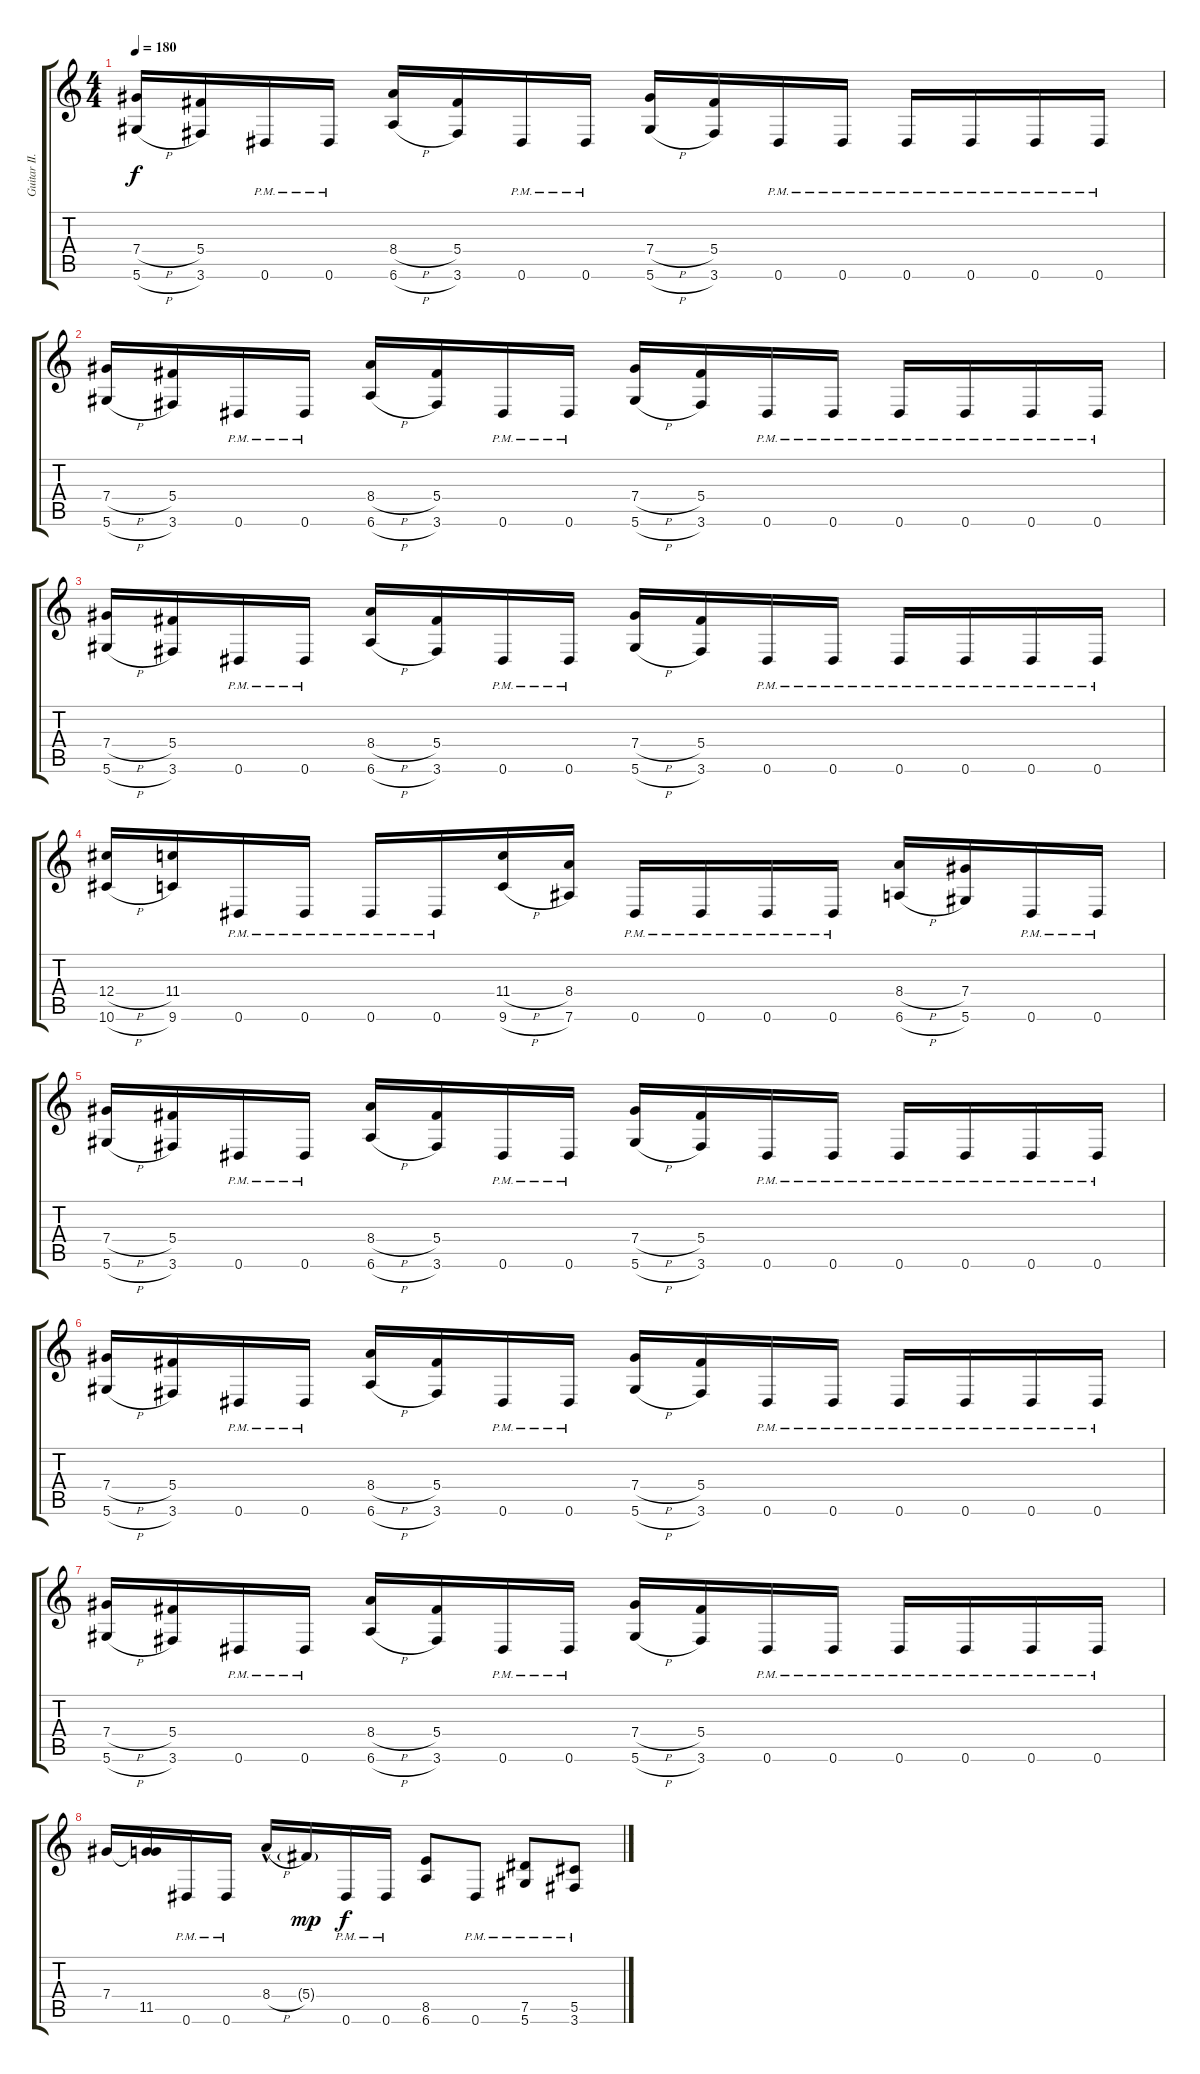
\track ("Guitar II." "Guitar II.") {instrument overdrivenguitar}
\staff {score tabs}
\tuning (Eb4 Bb3 Gb3 Db3 Ab2 Eb2) {hide}
\ts (4 4)
\tempo 180
\clef g2
\ks c
(7.4{h} 5.6{h}).16{dy f} (5.4 3.6).16 0.6{pm}.16 0.6{pm}.16 (8.4{h} 6.6{h}).16 (5.4 3.6).16 0.6{pm}.16 0.6{pm}.16 (7.4{h} 5.6{h}).16 (5.4 3.6).16 0.6{pm}.16 0.6{pm}.16 0.6{pm}.16 0.6{pm}.16 0.6{pm}.16 0.6{pm}.16 |
(7.4{h} 5.6{h}).16 (5.4 3.6).16 0.6{pm}.16 0.6{pm}.16 (8.4{h} 6.6{h}).16 (5.4 3.6).16 0.6{pm}.16 0.6{pm}.16 (7.4{h} 5.6{h}).16 (5.4 3.6).16 0.6{pm}.16 0.6{pm}.16 0.6{pm}.16 0.6{pm}.16 0.6{pm}.16 0.6{pm}.16 |
(7.4{h} 5.6{h}).16 (5.4 3.6).16 0.6{pm}.16 0.6{pm}.16 (8.4{h} 6.6{h}).16 (5.4 3.6).16 0.6{pm}.16 0.6{pm}.16 (7.4{h} 5.6{h}).16 (5.4 3.6).16 0.6{pm}.16 0.6{pm}.16 0.6{pm}.16 0.6{pm}.16 0.6{pm}.16 0.6{pm}.16 |
(12.4{h} 10.6{h}).16 (11.4 9.6).16 0.6{pm}.16 0.6{pm}.16 0.6{pm}.16 0.6{pm}.16 (11.4{h} 9.6{h}).16 (8.4 7.6).16 0.6{pm}.16 0.6{pm}.16 0.6{pm}.16 0.6{pm}.16 (8.4{h} 6.6{h}).16 (7.4 5.6).16 0.6{pm}.16 0.6{pm}.16 |
(7.4{h} 5.6{h}).16 (5.4 3.6).16 0.6{pm}.16 0.6{pm}.16 (8.4{h} 6.6{h}).16 (5.4 3.6).16 0.6{pm}.16 0.6{pm}.16 (7.4{h} 5.6{h}).16 (5.4 3.6).16 0.6{pm}.16 0.6{pm}.16 0.6{pm}.16 0.6{pm}.16 0.6{pm}.16 0.6{pm}.16 |
(7.4{h} 5.6{h}).16 (5.4 3.6).16 0.6{pm}.16 0.6{pm}.16 (8.4{h} 6.6{h}).16 (5.4 3.6).16 0.6{pm}.16 0.6{pm}.16 (7.4{h} 5.6{h}).16 (5.4 3.6).16 0.6{pm}.16 0.6{pm}.16 0.6{pm}.16 0.6{pm}.16 0.6{pm}.16 0.6{pm}.16 |
(7.4{h} 5.6{h}).16 (5.4 3.6).16 0.6{pm}.16 0.6{pm}.16 (8.4{h} 6.6{h}).16 (5.4 3.6).16 0.6{pm}.16 0.6{pm}.16 (7.4{h} 5.6{h}).16 (5.4 3.6).16 0.6{pm}.16 0.6{pm}.16 0.6{pm}.16 0.6{pm}.16 0.6{pm}.16 0.6{pm}.16 |
7.4.16 (7.4{t} 11.5).16 0.6{pm}.16 0.6{pm}.16 8.4{h hac}.16 5.4{g}.16{dy mp} 0.6{pm}.16{dy f} 0.6{pm}.16 (8.5 6.6).8 0.6{pm}.8 (7.5{pm} 5.6{pm}).8 (5.5{pm} 3.6{pm}).8
